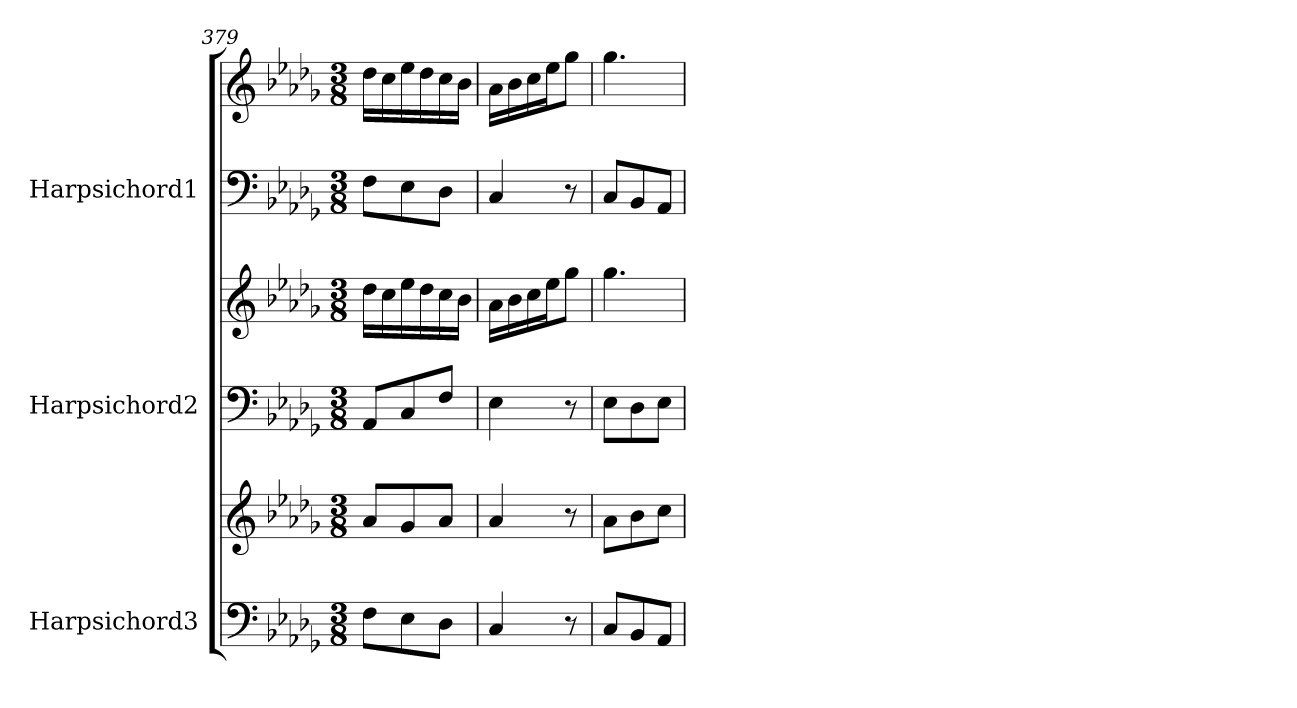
**kern	**kern	**kern	**kern	**kern	**kern
*part3	*part3	*part2	*part2	*part1	*part1
*staff6	*staff5	*staff4	*staff3	*staff2	*staff1
*I"Harpsichord3	*	*I"Harpsichord2	*	*I"Harpsichord1	*
*I'Hp	*	*I'Hp	*	*I'Hp	*
*clefF4	*clefG2	*clefF4	*clefG2	*clefF4	*clefG2
*k[b-e-a-d-g-]	*k[b-e-a-d-g-]	*k[b-e-a-d-g-]	*k[b-e-a-d-g-]	*k[b-e-a-d-g-]	*k[b-e-a-d-g-]
*M3/8	*M3/8	*M3/8	*M3/8	*M3/8	*M3/8
=379	=379	=379	=379	=379	=379
8F\L	8a-/L	8AA-/L	16dd-\LL	8F\L	16dd-\LL
.	.	.	16cc\	.	16cc\
8E-\	8g-/	8C/	16ee-\	8E-\	16ee-\
.	.	.	16dd-\	.	16dd-\
8D-\J	8a-/J	8F/J	16cc\	8D-\J	16cc\
.	.	.	16b-\JJ	.	16b-\JJ
=380	=380	=380	=380	=380	=380
4C/	4a-/	4E-\	16a-\LL	4C/	16a-\LL
.	.	.	16b-\	.	16b-\
.	.	.	16cc\	.	16cc\
.	.	.	16ee-\J	.	16ee-\J
8r	8r	8r	8gg-\J	8r	8gg-\J
=381	=381	=381	=381	=381	=381
8C/L	8a-\L	8E-\L	4.gg-\	8C/L	4.gg-\
8BB-/	8b-\	8D-\	.	8BB-/	.
8AA-/J	8cc\J	8E-\J	.	8AA-/J	.
=	=	=	=	=	=
*-	*-	*-	*-	*-	*-
